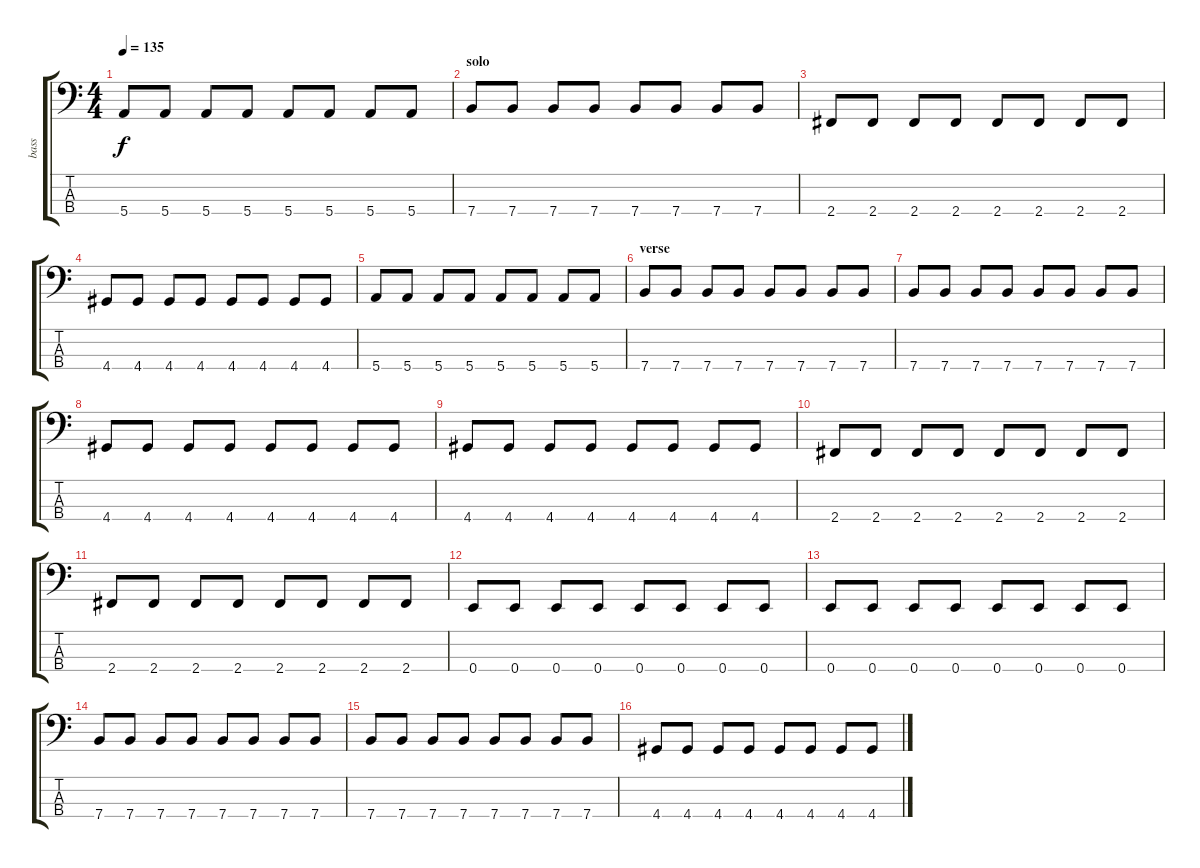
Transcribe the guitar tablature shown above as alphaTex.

\track ("bass" "bass") {instrument electricbassfinger}
\staff {score tabs}
\tuning (G2 D2 A1 E1) {hide}
\ts (4 4)
\tempo 135
\clef f4
\ks c
5.4.8{dy f} 5.4.8 5.4.8 5.4.8 5.4.8 5.4.8 5.4.8 5.4.8 |
\section ("" "solo")
7.4.8 7.4.8 7.4.8 7.4.8 7.4.8 7.4.8 7.4.8 7.4.8 |
2.4.8 2.4.8 2.4.8 2.4.8 2.4.8 2.4.8 2.4.8 2.4.8 |
4.4.8 4.4.8 4.4.8 4.4.8 4.4.8 4.4.8 4.4.8 4.4.8 |
5.4.8 5.4.8 5.4.8 5.4.8 5.4.8 5.4.8 5.4.8 5.4.8 |
\section ("" "verse")
7.4.8 7.4.8 7.4.8 7.4.8 7.4.8 7.4.8 7.4.8 7.4.8 |
7.4.8 7.4.8 7.4.8 7.4.8 7.4.8 7.4.8 7.4.8 7.4.8 |
4.4.8 4.4.8 4.4.8 4.4.8 4.4.8 4.4.8 4.4.8 4.4.8 |
4.4.8 4.4.8 4.4.8 4.4.8 4.4.8 4.4.8 4.4.8 4.4.8 |
2.4.8 2.4.8 2.4.8 2.4.8 2.4.8 2.4.8 2.4.8 2.4.8 |
2.4.8 2.4.8 2.4.8 2.4.8 2.4.8 2.4.8 2.4.8 2.4.8 |
0.4.8 0.4.8 0.4.8 0.4.8 0.4.8 0.4.8 0.4.8 0.4.8 |
0.4.8 0.4.8 0.4.8 0.4.8 0.4.8 0.4.8 0.4.8 0.4.8 |
7.4.8 7.4.8 7.4.8 7.4.8 7.4.8 7.4.8 7.4.8 7.4.8 |
7.4.8 7.4.8 7.4.8 7.4.8 7.4.8 7.4.8 7.4.8 7.4.8 |
4.4.8 4.4.8 4.4.8 4.4.8 4.4.8 4.4.8 4.4.8 4.4.8
